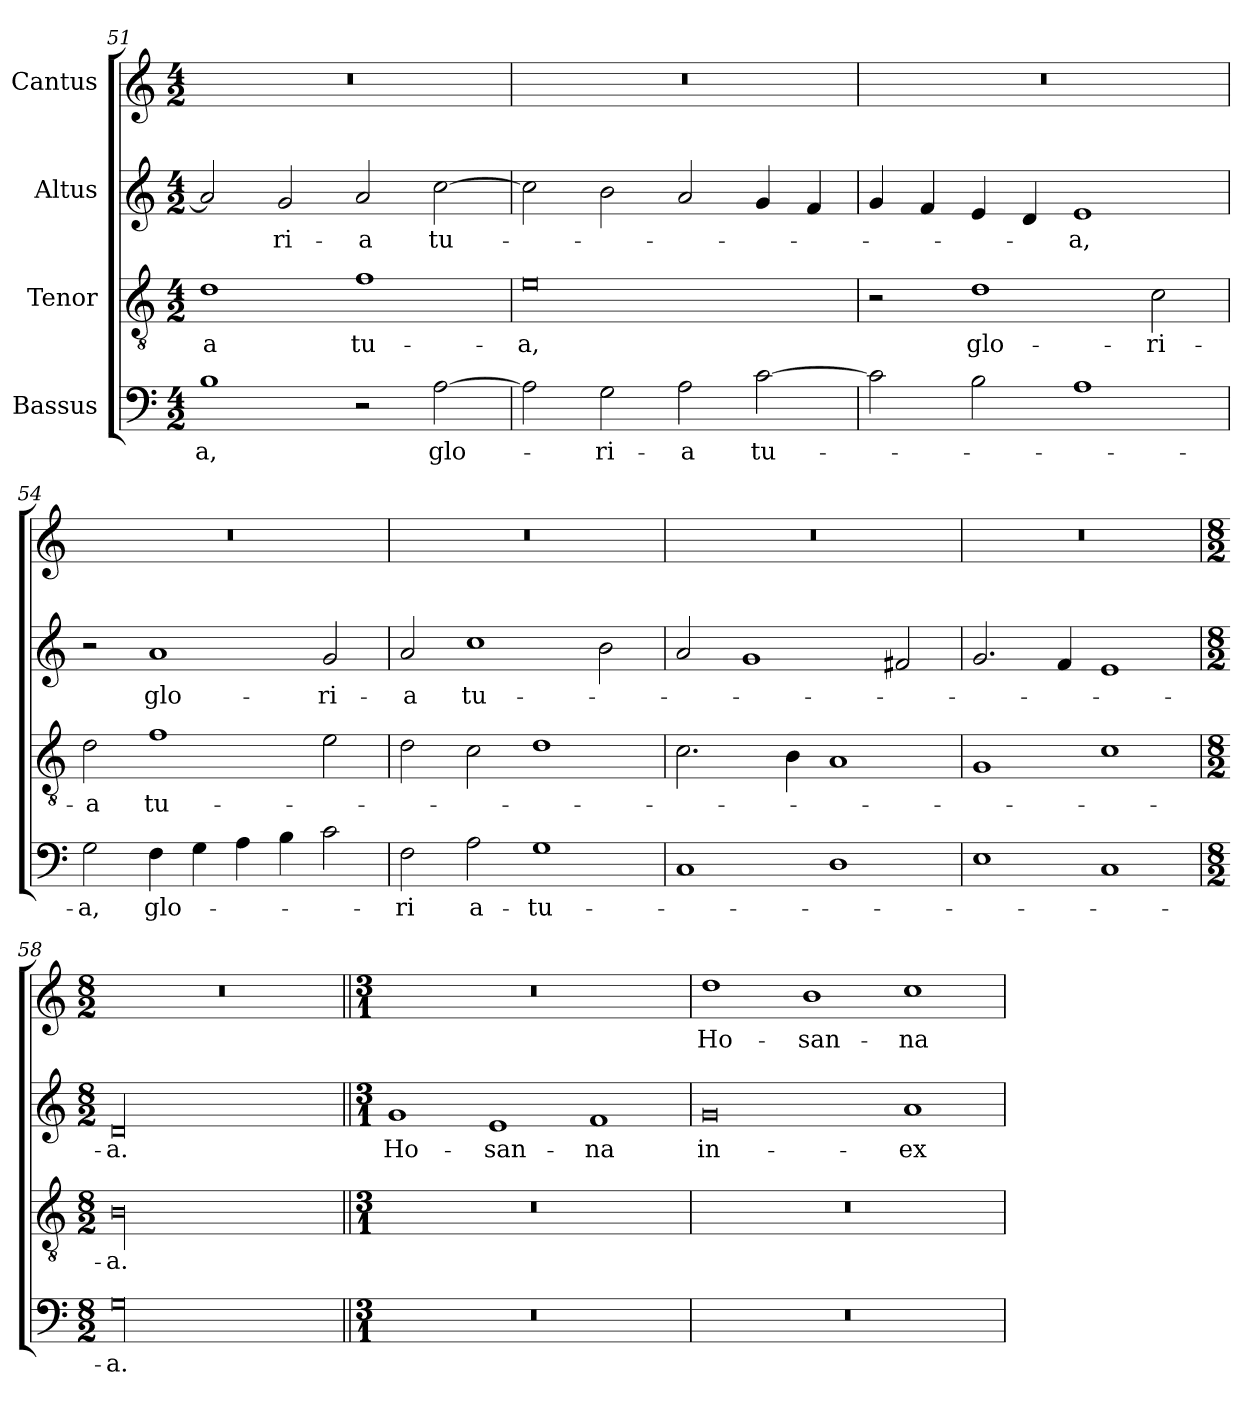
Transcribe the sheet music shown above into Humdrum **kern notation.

**kern	**text	**kern	**text	**kern	**text	**kern	**text
*part4	*part4	*part3	*part3	*part2	*part2	*part1	*part1
*staff4	*staff4	*staff3	*staff3	*staff2	*staff2	*staff1	*staff1
*I"Bassus	*	*I"Tenor	*	*I"Altus	*	*I"Cantus	*
*clefF4	*	*clefGv2	*	*clefG2	*	*clefG2	*
*k[]	*	*k[]	*	*k[]	*	*k[]	*
*M4/2	*	*M4/2	*	*M4/2	*	*M4/2	*
=51	=51	=51	=51	=51	=51	=51	=51
1B\	-a,	1d\	-a	2a/]	.	0r	.
.	.	.	.	2g/	-ri-	.	.
2r	.	1f\	tu-	2a/	-a	.	.
[2A\	glo-	.	.	[2cc\	tu-	.	.
=52	=52	=52	=52	=52	=52	=52	=52
2A\]	.	0e\	-a,	2cc\]	.	0r	.
2G\	-ri-	.	.	2b\	.	.	.
2A\	-a	.	.	2a/	.	.	.
[2c\	tu-	.	.	4g/	.	.	.
.	.	.	.	4f/	.	.	.
=53	=53	=53	=53	=53	=53	=53	=53
2c\]	.	2r	.	4g/	.	0r	.
.	.	.	.	4f/	.	.	.
2B\	.	1d\	glo-	4e/	.	.	.
.	.	.	.	4d/	.	.	.
1A\	.	.	.	1e/	-a,	.	.
.	.	2c\	-ri-	.	.	.	.
=54	=54	=54	=54	=54	=54	=54	=54
2G\	-a,	2d\	-a	2r	.	0r	.
4F\	glo-	1f\	tu-	1a/	glo-	.	.
4G\	.	.	.	.	.	.	.
4A\	.	.	.	.	.	.	.
4B\	.	.	.	.	.	.	.
2c\	.	2e\	.	2g/	-ri-	.	.
=55	=55	=55	=55	=55	=55	=55	=55
2F\	-ri	2d\	.	2a/	-a	0r	.
2A\	a-	2c\	.	1cc\	tu-	.	.
1G\	tu-	1d\	.	.	.	.	.
.	.	.	.	2b\	.	.	.
=56	=56	=56	=56	=56	=56	=56	=56
1C/	.	2.c\	.	2a/	.	0r	.
.	.	.	.	1g/	.	.	.
.	.	4B\	.	.	.	.	.
1D\	.	1A/	.	.	.	.	.
.	.	.	.	2f#X/	.	.	.
=57	=57	=57	=57	=57	=57	=57	=57
1E\	.	1G/	.	2.g/	.	0r	.
.	.	.	.	4f/	.	.	.
1C/	.	1c\	.	1e/	.	.	.
=58	=58	=58	=58	=58	=58	=58	=58
*M8/2	*	*M8/2	*	*M8/2	*	*M8/2	*
00G\	-a.	00B\	-a.	00d/	-a.	00r	.
=59||	=59||	=59||	=59||	=59||	=59||	=59||	=59||
*M3/1	*	*M3/1	*	*M3/1	*	*M3/1	*
0.r	.	0.r	.	1g/	Ho-	0.r	.
.	.	.	.	1e/	-san-	.	.
.	.	.	.	1f/	-na	.	.
=60	=60	=60	=60	=60	=60	=60	=60
0.r	.	0.r	.	0g/	in-	1dd\	Ho-
.	.	.	.	.	.	1b\	-san-
.	.	.	.	1a/	ex-	1cc\	-na
=	=	=	=	=	=	=	=
*-	*-	*-	*-	*-	*-	*-	*-
